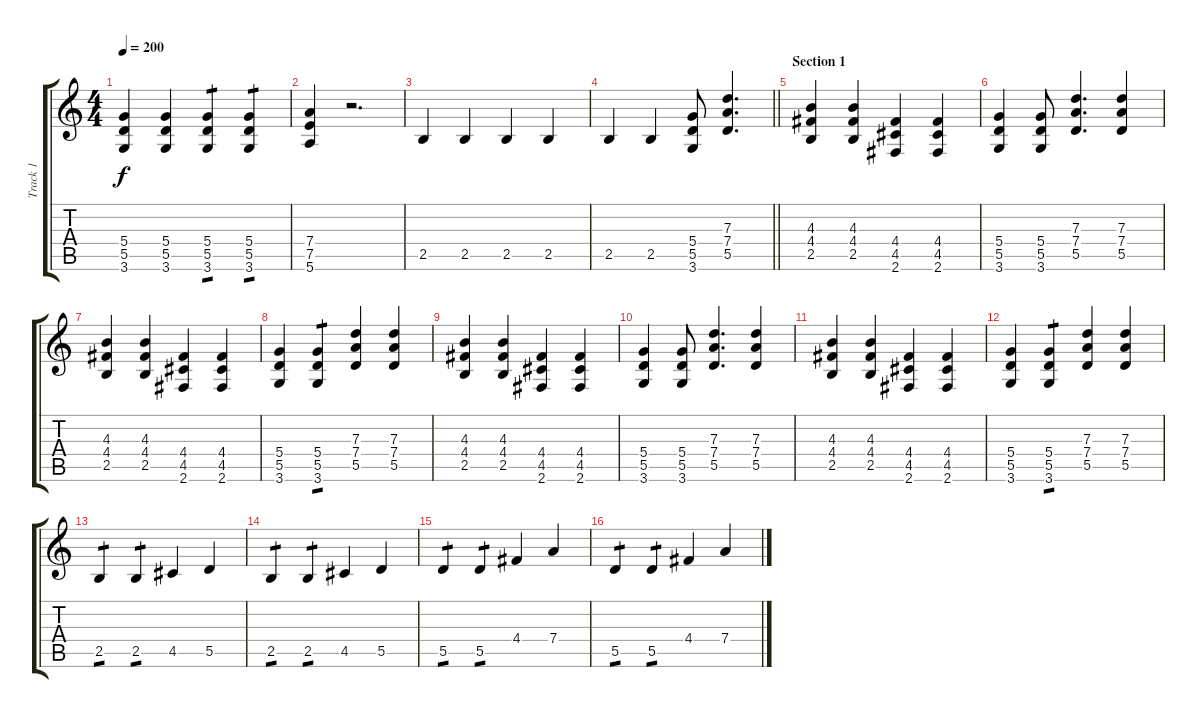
\track ("Track 1" "Track 1") {instrument distortionguitar}
\staff {score tabs}
\tuning (E4 B3 G3 D3 A2 E2) {hide}
\ts (4 4)
\tempo 200
\clef g2
\ks c
(5.4 5.5 3.6).4{dy f} (5.4 5.5 3.6).4 (5.4 5.5 3.6).4{tp 1} (5.4 5.5 3.6).4{tp 1} |
(7.4 7.5 5.6).4 r.2{d} |
2.5.4 2.5.4 2.5.4 2.5.4 |
\barLineRight lightlight
2.5.4 2.5.4 (5.4 5.5 3.6).8 (7.3 7.4 5.5).4{d} |
\section ("" "Section 1")
(4.3 4.4 2.5).4 (4.3 4.4 2.5).4 (4.4 4.5 2.6).4 (4.4 4.5 2.6).4 |
(5.4 5.5 3.6).4 (5.4 5.5 3.6).8 (7.3 7.4 5.5).4{d} (7.3 7.4 5.5).4 |
(4.3 4.4 2.5).4 (4.3 4.4 2.5).4 (4.4 4.5 2.6).4 (4.4 4.5 2.6).4 |
(5.4 5.5 3.6).4 (5.4 5.5 3.6).4{tp 1} (7.3 7.4 5.5).4 (7.3 7.4 5.5).4 |
(4.3 4.4 2.5).4 (4.3 4.4 2.5).4 (4.4 4.5 2.6).4 (4.4 4.5 2.6).4 |
(5.4 5.5 3.6).4 (5.4 5.5 3.6).8 (7.3 7.4 5.5).4{d} (7.3 7.4 5.5).4 |
(4.3 4.4 2.5).4 (4.3 4.4 2.5).4 (4.4 4.5 2.6).4 (4.4 4.5 2.6).4 |
(5.4 5.5 3.6).4 (5.4 5.5 3.6).4{tp 1} (7.3 7.4 5.5).4 (7.3 7.4 5.5).4 |
2.5.4{tp 1} 2.5.4{tp 1} 4.5.4 5.5.4 |
2.5.4{tp 1} 2.5.4{tp 1} 4.5.4 5.5.4 |
5.5.4{tp 1} 5.5.4{tp 1} 4.4.4 7.4.4 |
5.5.4{tp 1} 5.5.4{tp 1} 4.4.4 7.4.4
